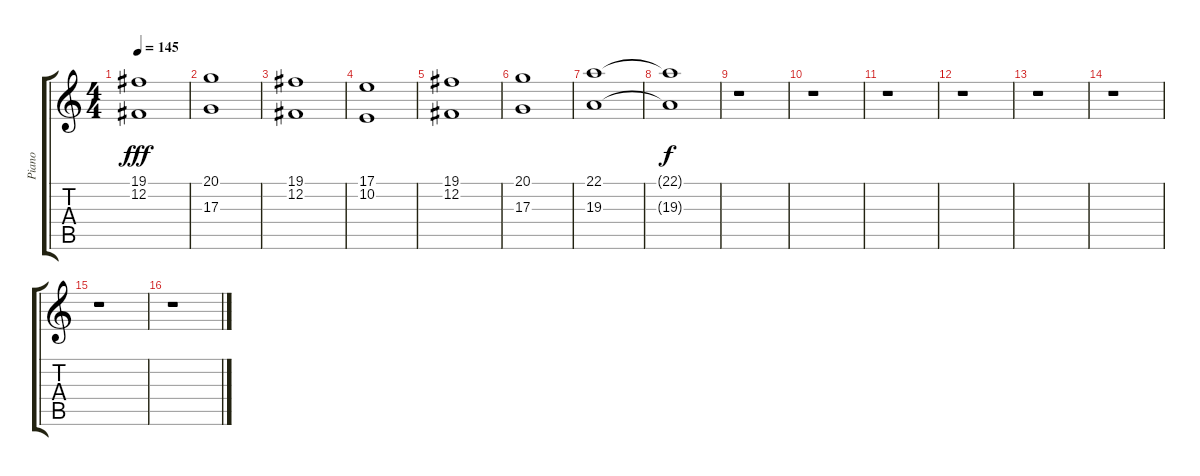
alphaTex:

\track ("Piano" "Piano") {instrument brightacousticpiano}
\staff {score tabs}
\tuning (B3 Gb3 D3 A2 E2 B1) {hide}
\ts (4 4)
\tempo 145
\clef g2
\ks c
(19.1 12.2).1{dy fff} |
(20.1 17.3).1 |
(19.1 12.2).1 |
(17.1 10.2).1 |
(19.1 12.2).1 |
(20.1 17.3).1 |
(22.1 19.3).1 |
(22.1{t} 19.3{t}).1{dy f} |
r.1 |
r.1 |
r.1 |
r.1 |
r.1 |
r.1 |
r.1 |
r.1
